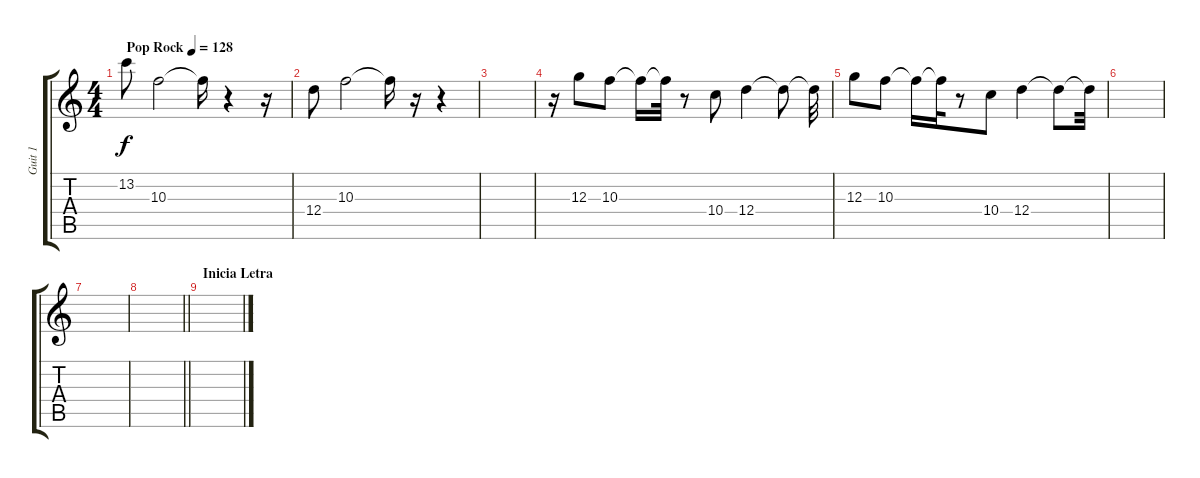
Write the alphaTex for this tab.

\track ("Guit 1" "Guit 1") {instrument overdrivenguitar}
\staff {score tabs}
\tuning (E4 B3 G3 D3 A2 E2) {hide}
\ts (4 4)
\tempo (128 "Pop Rock")
\clef g2
\ks c
13.2.8{dy f instrument overdrivenguitar} 10.3.2 10.3{t}.16 r.4 r.16 |
12.4.8 10.3.2 10.3{t}.16 r.16 r.4 |
|
r.16 12.3.8 10.3.8 10.3{t}.16 10.3{t}.32 r.8 10.4.8 12.4.4 12.4{t}.8 12.4{t}.32 |
12.3.8 10.3.8 10.3{t}.16 10.3{t}.32 r.8 10.4.8 12.4.4 12.4{t}.8 12.4{t}.32 |
|
|
\barLineRight lightlight
|
\section ("" "Inicia Letra")
